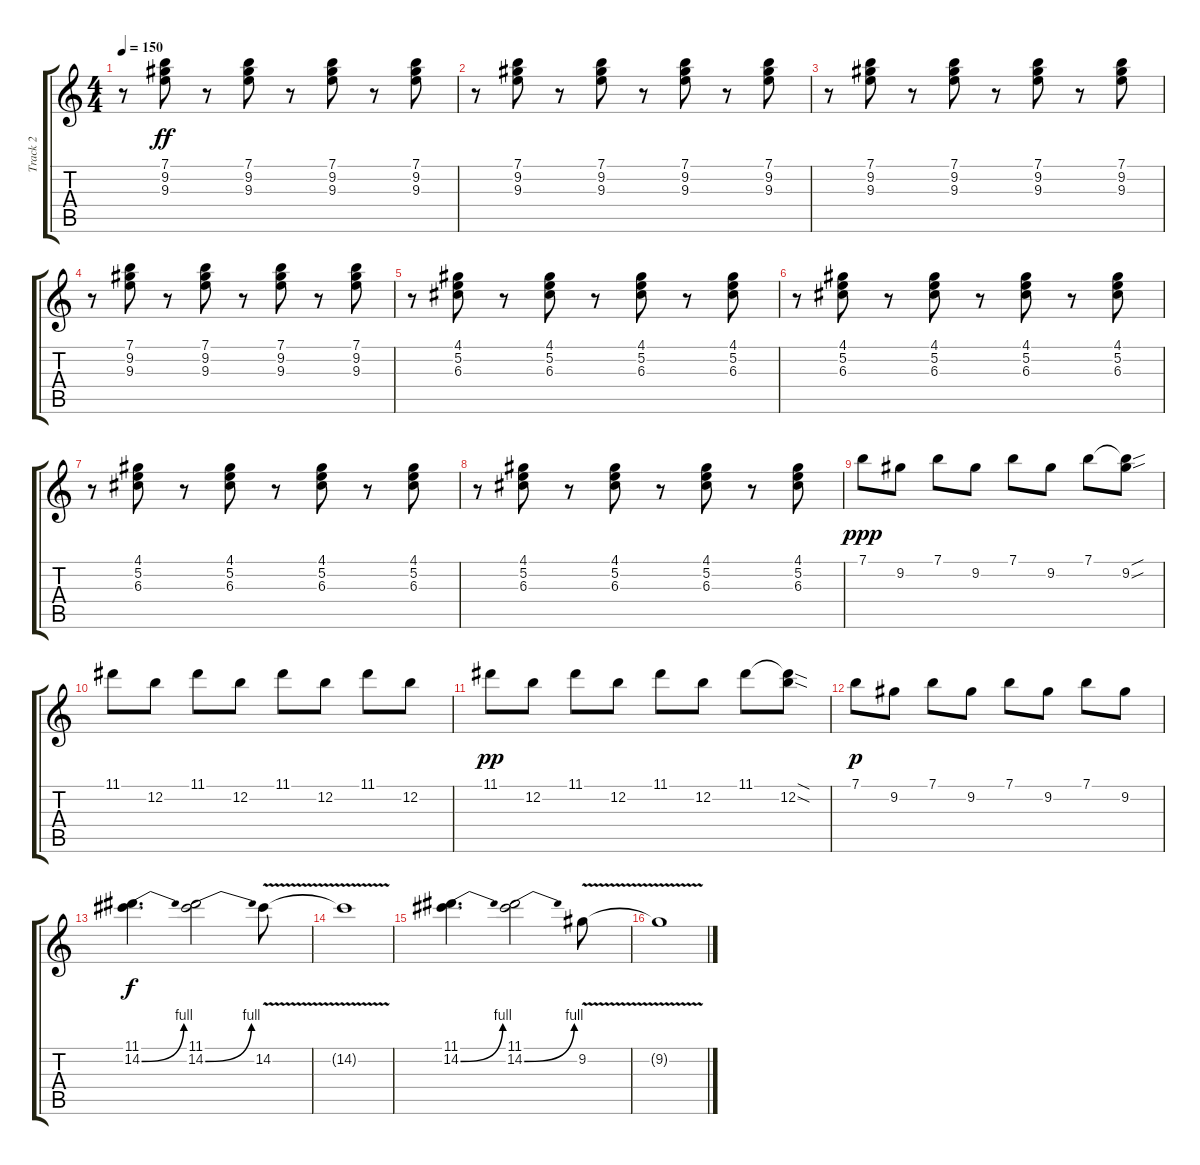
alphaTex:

\track ("Track 2" "Track 2") {instrument distortionguitar}
\staff {score tabs}
\tuning (E4 B3 G3 D3 A2 E2) {hide}
\ts (4 4)
\tempo 150
\clef g2
\ks c
r.8{dy pp} (7.1 9.2 9.3).8{dy ff} r.8 (7.1 9.2 9.3).8 r.8 (7.1 9.2 9.3).8 r.8 (7.1 9.2 9.3).8 |
r.8 (7.1 9.2 9.3).8 r.8 (7.1 9.2 9.3).8 r.8 (7.1 9.2 9.3).8 r.8 (7.1 9.2 9.3).8 |
r.8 (7.1 9.2 9.3).8 r.8 (7.1 9.2 9.3).8 r.8 (7.1 9.2 9.3).8 r.8 (7.1 9.2 9.3).8 |
r.8 (7.1 9.2 9.3).8 r.8 (7.1 9.2 9.3).8 r.8 (7.1 9.2 9.3).8 r.8 (7.1 9.2 9.3).8 |
r.8 (4.1 5.2 6.3).8 r.8 (4.1 5.2 6.3).8 r.8 (4.1 5.2 6.3).8 r.8 (4.1 5.2 6.3).8 |
r.8 (4.1 5.2 6.3).8 r.8 (4.1 5.2 6.3).8 r.8 (4.1 5.2 6.3).8 r.8 (4.1 5.2 6.3).8 |
r.8 (4.1 5.2 6.3).8 r.8 (4.1 5.2 6.3).8 r.8 (4.1 5.2 6.3).8 r.8 (4.1 5.2 6.3).8 |
r.8 (4.1 5.2 6.3).8 r.8 (4.1 5.2 6.3).8 r.8 (4.1 5.2 6.3).8 r.8 (4.1 5.2 6.3).8 |
7.1.8{dy ppp} 9.2.8 7.1.8 9.2.8 7.1.8 9.2.8 7.1.8 (7.1{sou t} 9.2{sou}).8 |
11.1.8 12.2.8 11.1.8 12.2.8 11.1.8 12.2.8 11.1.8 12.2.8 |
11.1.8{dy pp} 12.2.8 11.1.8 12.2.8 11.1.8 12.2.8 11.1.8 (11.1{sod t} 12.2{sod}).8 |
7.1.8{dy p} 9.2.8 7.1.8 9.2.8 7.1.8 9.2.8 7.1.8 9.2.8 |
(11.1 14.2{be (bend 0 0 60 4)}).4{d dy f} (11.1 14.2{be (bend 0 0 60 4)}).2 14.2{v}.8 |
14.2{t}.1 |
(11.1 14.2{be (bend 0 0 60 4)}).4{d} (11.1 14.2{be (bend 0 0 60 4)}).2 9.2{v}.8 |
9.2{t}.1
